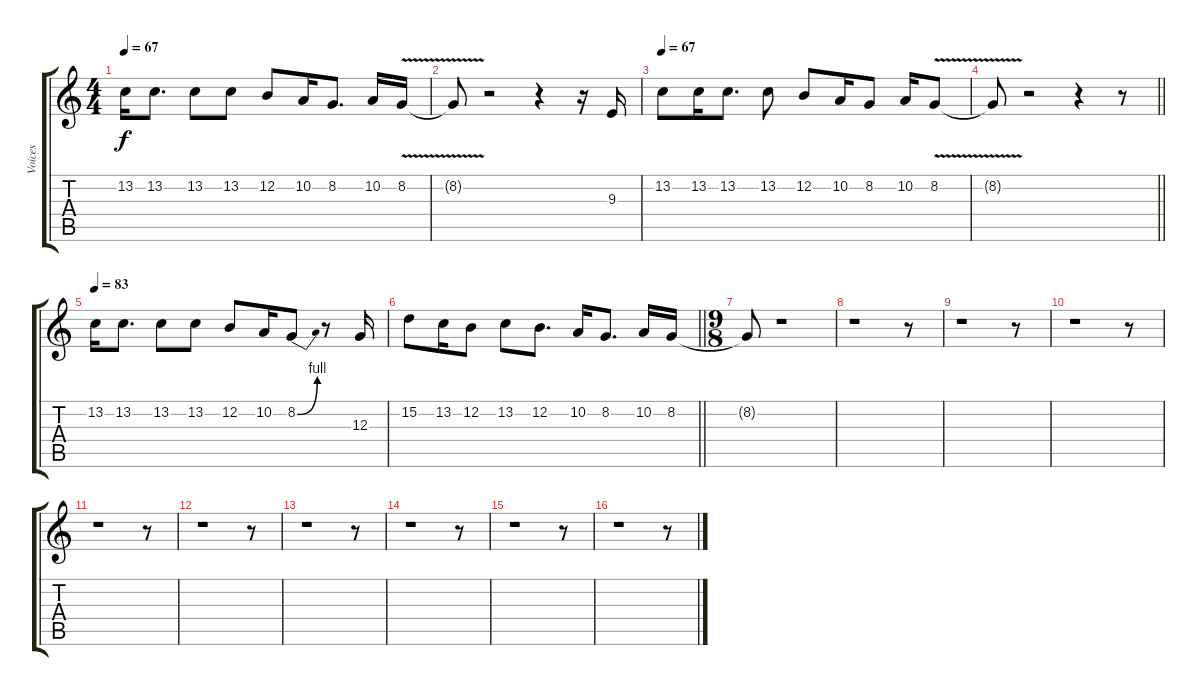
\track ("Voices" "Voices") {instrument lead6voice}
\staff {score tabs}
\tuning (E4 B3 G3 D3 A2 E2) {hide}
\ts (4 4)
\tempo 67
\clef g2
\ks c
13.2.16{dy f} 13.2.8{d} 13.2.8 13.2.8 12.2.8 10.2.16 8.2.8{d} 10.2.16 8.2{v}.16 |
8.2{t}.8 r.2 r.4 r.16 9.3.16 |
\tempo 67
13.2.8 13.2.16 13.2.8{d} 13.2.8 12.2.8 10.2.16 8.2.8 10.2.16 8.2{v}.8 |
\barLineRight lightlight
8.2{t}.8 r.2 r.4 r.8 |
\section ("" "")
\tempo 83
13.2.16 13.2.8{d} 13.2.8 13.2.8 12.2.8 10.2.16 8.2{be (bend 0 0 60 4)}.8 r.8 12.3.16 |
\barLineRight lightlight
15.2.8 13.2.16 12.2.8 13.2.8 12.2.8{d} 10.2.16 8.2.8{d} 10.2.16 8.2.16 |
\ts (9 8)
\section ("" "")
8.2{t}.8 r.1 |
r.1 r.8 |
r.1 r.8 |
r.1 r.8 |
r.1 r.8 |
r.1 r.8 |
r.1 r.8 |
r.1 r.8 |
\section ("" "")
r.1 r.8 |
r.1 r.8
